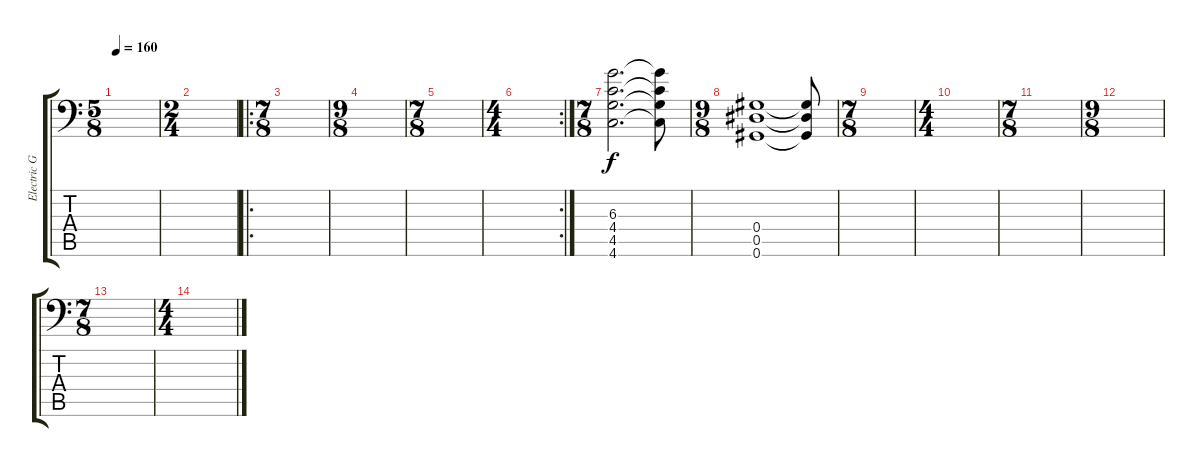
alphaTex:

\track ("Electric Guitar" "Electric G") {instrument electricguitarclean}
\staff {score tabs}
\tuning (Bb3 F3 Db3 Ab2 Eb2 Ab1) {hide}
\ts (5 8)
\tempo 160
\clef f4
\ks c
|
\ts (2 4)
|
\ro
\ts (7 8)
|
\ts (9 8)
|
\ts (7 8)
|
\rc 2
\ts (4 4)
|
\ts (7 8)
(6.3 4.4 4.5 4.6).2{d} (6.3{t} 4.4{t} 4.5{t} 4.6{t}).8 |
\ts (9 8)
(0.4 0.5 0.6).1 (0.4{t} 0.5{t} 0.6{t}).8 |
\ts (7 8)
|
\ts (4 4)
|
\ts (7 8)
|
\ts (9 8)
|
\ts (7 8)
|
\ts (4 4)
